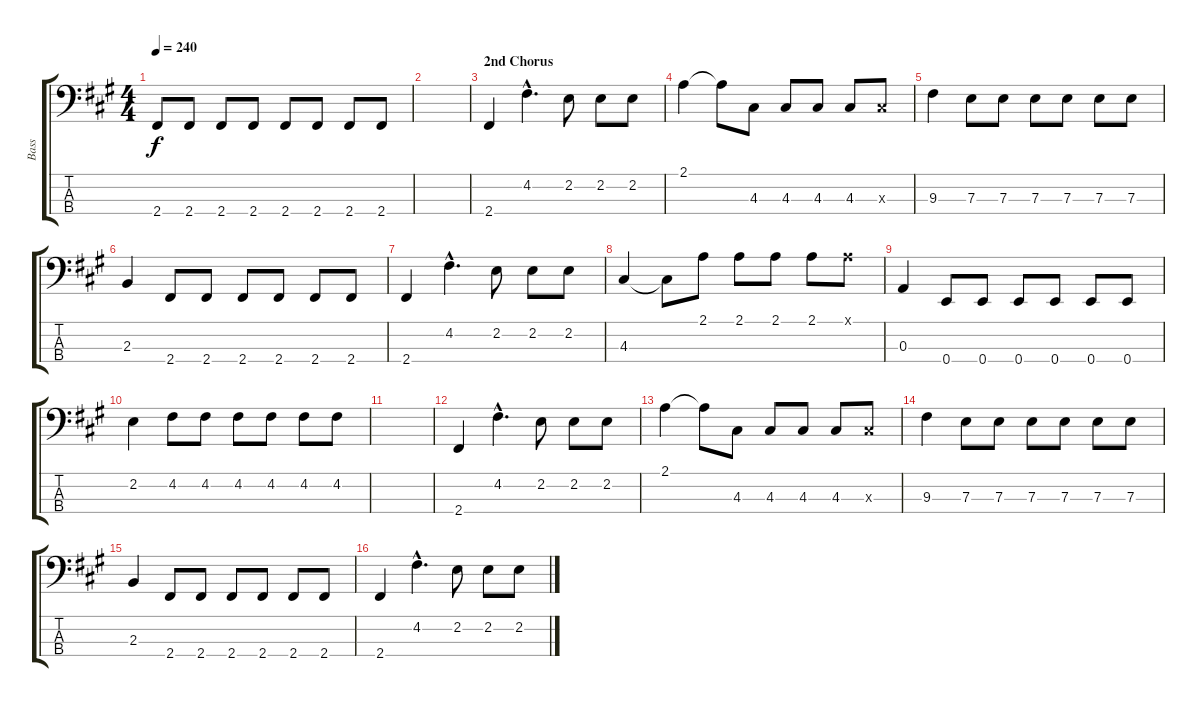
\track ("Bass" "Bass") {instrument electricbasspick}
\staff {score tabs}
\tuning (G2 D2 A1 E1) {hide}
\ts (4 4)
\tempo 240
\clef f4
\ks a
2.4.8{dy f} 2.4.8 2.4.8 2.4.8 2.4.8 2.4.8 2.4.8 2.4.8 |
|
\section ("" "2nd Chorus")
2.4.4 4.2{hac}.4{d} 2.2.8 2.2.8 2.2.8 |
2.1.4 2.1{t}.8 4.3.8 4.3.8 4.3.8 4.3.8 4.3{x}.8 |
9.3.4 7.3.8 7.3.8 7.3.8 7.3.8 7.3.8 7.3.8 |
2.3.4 2.4.8 2.4.8 2.4.8 2.4.8 2.4.8 2.4.8 |
2.4.4 4.2{hac}.4{d} 2.2.8 2.2.8 2.2.8 |
4.3.4 4.3{t}.8 2.1.8 2.1.8 2.1.8 2.1.8 2.1{x}.8 |
0.3.4 0.4.8 0.4.8 0.4.8 0.4.8 0.4.8 0.4.8 |
2.2.4 4.2.8 4.2.8 4.2.8 4.2.8 4.2.8 4.2.8 |
|
2.4.4 4.2{hac}.4{d} 2.2.8 2.2.8 2.2.8 |
2.1.4 2.1{t}.8 4.3.8 4.3.8 4.3.8 4.3.8 4.3{x}.8 |
9.3.4 7.3.8 7.3.8 7.3.8 7.3.8 7.3.8 7.3.8 |
2.3.4 2.4.8 2.4.8 2.4.8 2.4.8 2.4.8 2.4.8 |
2.4.4 4.2{hac}.4{d} 2.2.8 2.2.8 2.2.8
